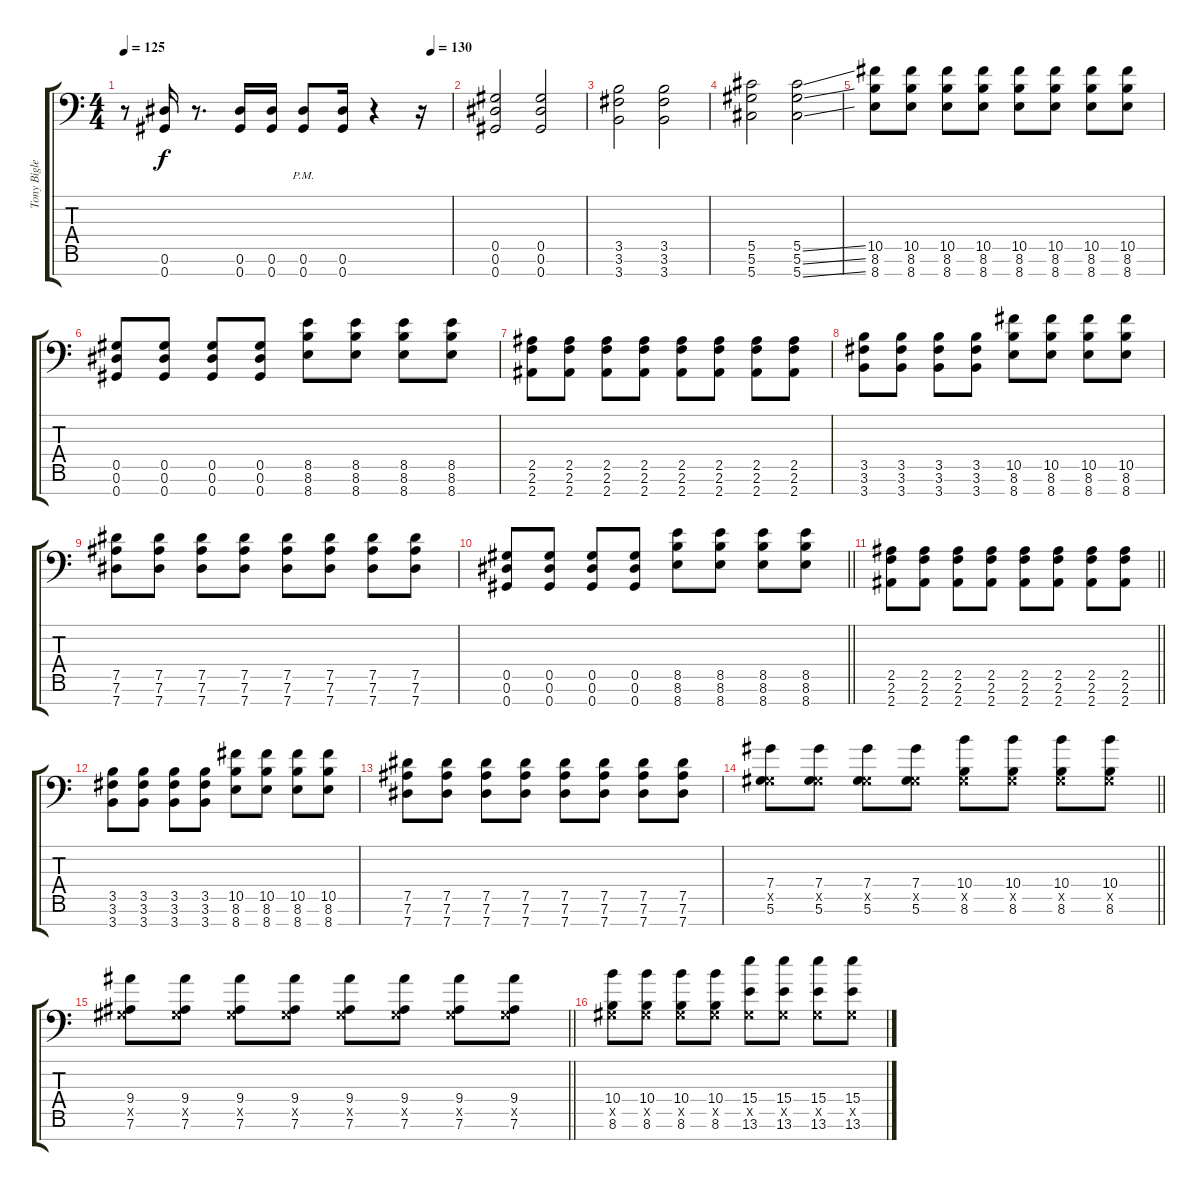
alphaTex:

\track ("Tony Bigley" "Tony Bigle") {instrument distortionguitar}
\staff {score tabs}
\tuning (Eb4 Bb3 Gb3 Db3 Ab2 Eb2 Ab1) {hide}
\ts (4 4)
\tempo 125
\tempo (130 0.9375)
\clef f4
\ks c
r.8{dy f} (0.6 0.7).16 r.8{d} (0.6 0.7).16 (0.6 0.7).16 (0.6{pm} 0.7{pm}).8 (0.6 0.7).16 r.4 r.16 |
(0.5 0.6 0.7).2 (0.5 0.6 0.7).2 |
(3.5 3.6 3.7).2 (3.5 3.6 3.7).2 |
(5.5 5.6 5.7).2 (5.5{ss} 5.6{ss} 5.7{ss}).2 |
(10.5 8.6 8.7).8 (10.5 8.6 8.7).8 (10.5 8.6 8.7).8 (10.5 8.6 8.7).8 (10.5 8.6 8.7).8 (10.5 8.6 8.7).8 (10.5 8.6 8.7).8 (10.5 8.6 8.7).8 |
(0.5 0.6 0.7).8 (0.5 0.6 0.7).8 (0.5 0.6 0.7).8 (0.5 0.6 0.7).8 (8.5 8.6 8.7).8 (8.5 8.6 8.7).8 (8.5 8.6 8.7).8 (8.5 8.6 8.7).8 |
(2.5 2.6 2.7).8 (2.5 2.6 2.7).8 (2.5 2.6 2.7).8 (2.5 2.6 2.7).8 (2.5 2.6 2.7).8 (2.5 2.6 2.7).8 (2.5 2.6 2.7).8 (2.5 2.6 2.7).8 |
(3.5 3.6 3.7).8 (3.5 3.6 3.7).8 (3.5 3.6 3.7).8 (3.5 3.6 3.7).8 (10.5 8.6 8.7).8 (10.5 8.6 8.7).8 (10.5 8.6 8.7).8 (10.5 8.6 8.7).8 |
(7.5 7.6 7.7).8 (7.5 7.6 7.7).8 (7.5 7.6 7.7).8 (7.5 7.6 7.7).8 (7.5 7.6 7.7).8 (7.5 7.6 7.7).8 (7.5 7.6 7.7).8 (7.5 7.6 7.7).8 |
\barLineRight lightlight
(0.5 0.6 0.7).8 (0.5 0.6 0.7).8 (0.5 0.6 0.7).8 (0.5 0.6 0.7).8 (8.5 8.6 8.7).8 (8.5 8.6 8.7).8 (8.5 8.6 8.7).8 (8.5 8.6 8.7).8 |
\barLineRight lightlight
(2.5 2.6 2.7).8 (2.5 2.6 2.7).8 (2.5 2.6 2.7).8 (2.5 2.6 2.7).8 (2.5 2.6 2.7).8 (2.5 2.6 2.7).8 (2.5 2.6 2.7).8 (2.5 2.6 2.7).8 |
(3.5 3.6 3.7).8 (3.5 3.6 3.7).8 (3.5 3.6 3.7).8 (3.5 3.6 3.7).8 (10.5 8.6 8.7).8 (10.5 8.6 8.7).8 (10.5 8.6 8.7).8 (10.5 8.6 8.7).8 |
(7.5 7.6 7.7).8 (7.5 7.6 7.7).8 (7.5 7.6 7.7).8 (7.5 7.6 7.7).8 (7.5 7.6 7.7).8 (7.5 7.6 7.7).8 (7.5 7.6 7.7).8 (7.5 7.6 7.7).8 |
\barLineRight lightlight
(7.4 0.5{x} 5.6).8 (7.4 0.5{x} 5.6).8 (7.4 0.5{x} 5.6).8 (7.4 0.5{x} 5.6).8 (10.4 0.5{x} 8.6).8 (10.4 0.5{x} 8.6).8 (10.4 0.5{x} 8.6).8 (10.4 0.5{x} 8.6).8 |
\barLineRight lightlight
(9.4 0.5{x} 7.6).8 (9.4 0.5{x} 7.6).8 (9.4 0.5{x} 7.6).8 (9.4 0.5{x} 7.6).8 (9.4 0.5{x} 7.6).8 (9.4 0.5{x} 7.6).8 (9.4 0.5{x} 7.6).8 (9.4 0.5{x} 7.6).8 |
(10.4 0.5{x} 8.6).8 (10.4 0.5{x} 8.6).8 (10.4 0.5{x} 8.6).8 (10.4 0.5{x} 8.6).8 (15.4 0.5{x} 13.6).8 (15.4 0.5{x} 13.6).8 (15.4 0.5{x} 13.6).8 (15.4 0.5{x} 13.6).8
